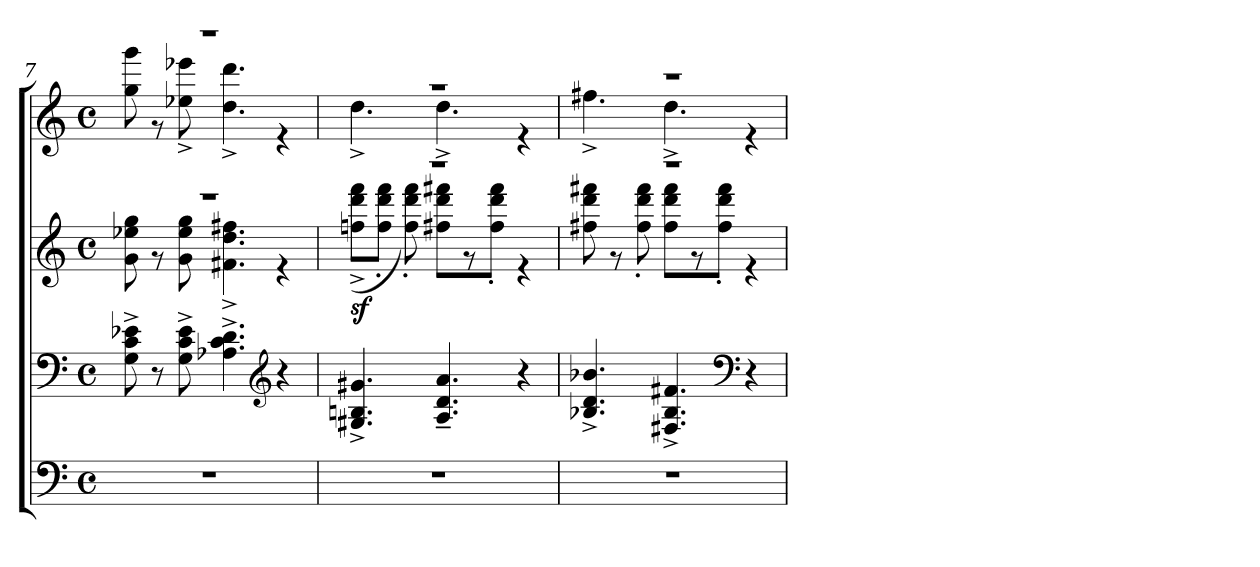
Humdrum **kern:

**kern	**kern	**kern	**dynam	**kern
*part3	*part2	*part2	*part2	*part1
*staff4	*staff3	*staff2	*staff2/3	*staff1
*clefF4	*clefF4	*clefG2	*	*clefG2
*k[]	*k[]	*k[]	*	*k[]
*M4/4	*M4/4	*M4/4	*	*M4/4
*met(c)	*met(c)	*met(c)	*	*met(c)
=7	=7	=7	=7	=7
*	*	*^	*	*^
1r	8G\^< 8c\^< 8e-X\^<	1r	8g\ 8ee-X\ 8gg\	.	1r	8gg\ 8ggg\
.	8r	.	8r	.	.	8r
.	8G\^< 8c\^< 8e-\^<	.	8g\ 8ee-\ 8gg\	.	.	8ee-X\^> 8eee-X\^>
.	4.A-X\^< 4.c\^< 4.d\^<	.	4.f#X\^> 4.dd\^> 4.ff#X\^>	.	.	4.dd\^> 4.ddd\^>
*	*clefG2	*	*	*	*	*
.	4r	.	4r	.	.	4r
=8	=8	=8	=8	=8	=8	=8
!	!	!	!	!LO:DY:b	!	!
1r	4.G#X/^> 4.Bn/^> 4.g#X/^>	1r	(>8ffn\^> 8ddd\^> 8fff\^>L	sf	1r	4.dd^>\
.	.	.	8ff\'> 8ddd\'> 8fff\'>J	.	.	.
.	.	.	8ff\'> 8ddd\'> 8fff\'>)	.	.	.
.	4.A/~> 4.d/~> 4.a/~>	.	8ff#X\ 8ddd\ 8fff#X\L	.	.	4.dd^>\
.	.	.	8r	.	.	.
.	.	.	8ff#\'> 8ddd\'> 8fff#\'>J	.	.	.
.	4r	.	4r	.	.	4r
=9	=9	=9	=9	=9	=9	=9
1r	4.B-X/^> 4.d/^> 4.b-X/^>	1r	8ff#X\ 8ddd\ 8fff#X\	.	1r	4.ff#X^>\
.	.	.	8r	.	.	.
.	.	.	8ff#\'> 8ddd\'> 8fff#\'>	.	.	.
.	4.F#X/^> 4.B-/^> 4.f#X/^>	.	8ff#\ 8ddd\ 8fff#\L	.	.	4.dd^>\
.	.	.	8r	.	.	.
.	.	.	8ff#\'> 8ddd\'> 8fff#\'>J	.	.	.
*	*clefF4	*	*	*	*	*
.	4r	.	4r	.	.	4r
*	*	*v	*v	*	*	*
*	*	*	*	*v	*v
=	=	=	=	=
*-	*-	*-	*-	*-
